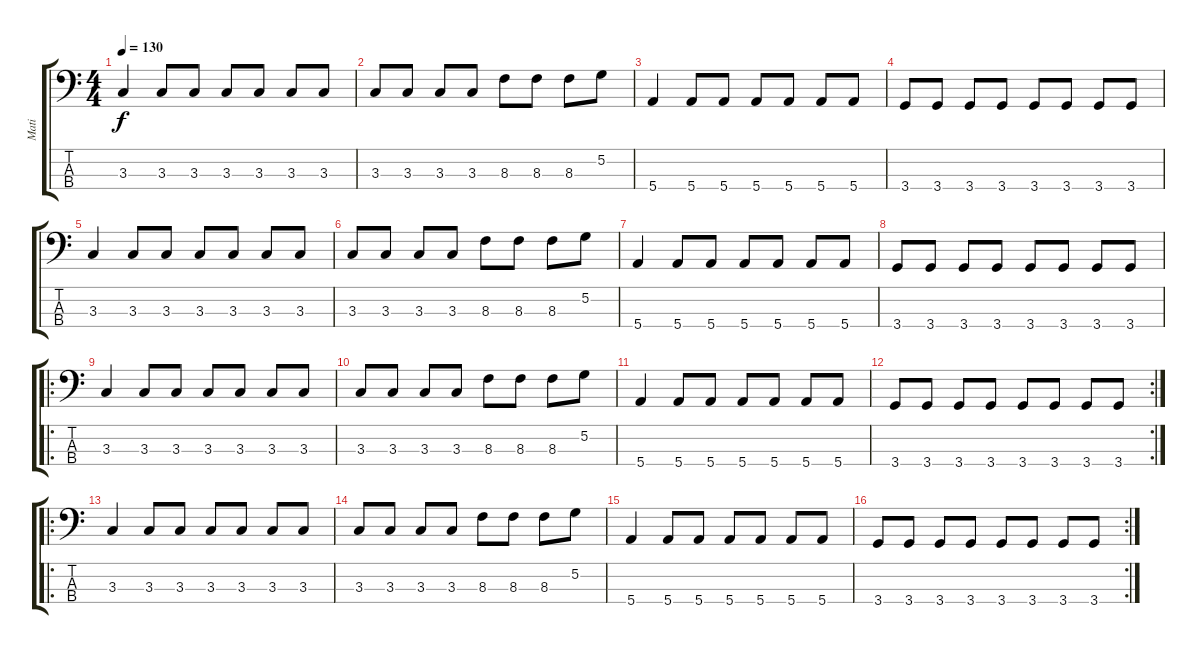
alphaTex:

\track ("Mati" "Mati") {instrument electricbasspick}
\staff {score tabs}
\tuning (G2 D2 A1 E1) {hide}
\ts (4 4)
\tempo 130
\clef f4
\ks c
3.3.4{dy f} 3.3.8 3.3.8 3.3.8 3.3.8 3.3.8 3.3.8 |
3.3.8 3.3.8 3.3.8 3.3.8 8.3.8 8.3.8 8.3.8 5.2.8 |
5.4.4 5.4.8 5.4.8 5.4.8 5.4.8 5.4.8 5.4.8 |
3.4.8 3.4.8 3.4.8 3.4.8 3.4.8 3.4.8 3.4.8 3.4.8 |
3.3.4 3.3.8 3.3.8 3.3.8 3.3.8 3.3.8 3.3.8 |
3.3.8 3.3.8 3.3.8 3.3.8 8.3.8 8.3.8 8.3.8 5.2.8 |
5.4.4 5.4.8 5.4.8 5.4.8 5.4.8 5.4.8 5.4.8 |
3.4.8 3.4.8 3.4.8 3.4.8 3.4.8 3.4.8 3.4.8 3.4.8 |
\ro
3.3.4 3.3.8 3.3.8 3.3.8 3.3.8 3.3.8 3.3.8 |
3.3.8 3.3.8 3.3.8 3.3.8 8.3.8 8.3.8 8.3.8 5.2.8 |
5.4.4 5.4.8 5.4.8 5.4.8 5.4.8 5.4.8 5.4.8 |
\rc 2
3.4.8 3.4.8 3.4.8 3.4.8 3.4.8 3.4.8 3.4.8 3.4.8 |
\ro
3.3.4 3.3.8 3.3.8 3.3.8 3.3.8 3.3.8 3.3.8 |
3.3.8 3.3.8 3.3.8 3.3.8 8.3.8 8.3.8 8.3.8 5.2.8 |
5.4.4 5.4.8 5.4.8 5.4.8 5.4.8 5.4.8 5.4.8 |
\rc 2
3.4.8 3.4.8 3.4.8 3.4.8 3.4.8 3.4.8 3.4.8 3.4.8
